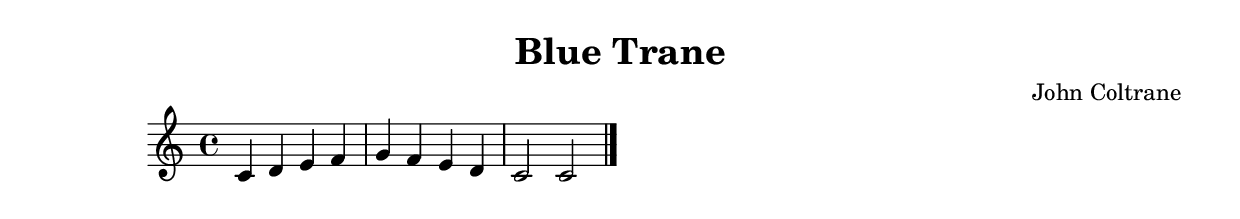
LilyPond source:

\version "2.24.4"

\header {
  title = "Blue Trane"
  composer = "John Coltrane"
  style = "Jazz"
}

\score {
  \new Staff {
    \clef treble
    \time 4/4
    \key c \major
    
    % Simple chord progression placeholder
    c'4 d' e' f' |
    g' f' e' d' |
    c'2 c'2 |
    \bar "|."
  }
  \layout {}
  \midi {
    \tempo 4 = 120
  }
}